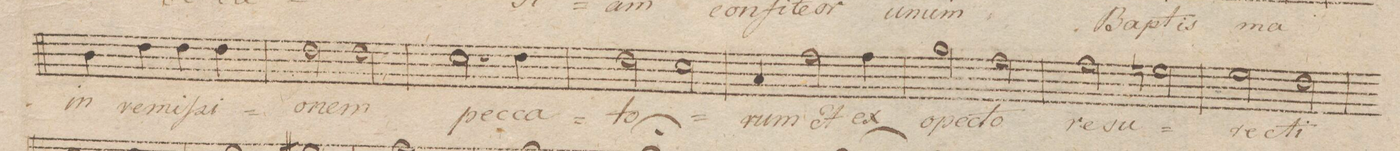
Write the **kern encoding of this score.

**kern	**text	**dynam
*I"Alto Solo	*	*
*clefC3	*	*
*k[]	*	*
*met(c|)	*	*
*M2/2	*	*
4c\	in	.
4e\	re-	.
4e\	-mis-	.
4e\	-si-	.
=200	=200	=200
2e\	-o-	.
2e\	-nem	.
=201	=201	=201
2.d\	pec-	.
4e\	-ca-	.
=202	=202	=202
2e\	-to-	.
2d\	.	.
=203	=203	=203
4B/	-rum	.
2g\	Et	.
4g\	ex-	.
=204	=204	=204
2a\	-pec-	.
2g\	-to	.
=205	=205	=205
2g\	re-	.
2fn\	-su-	.
=206	=206	=206
2f\	-re-	.
2e\	-cti-	.
=207	=207	=207
*-	*-	*-
